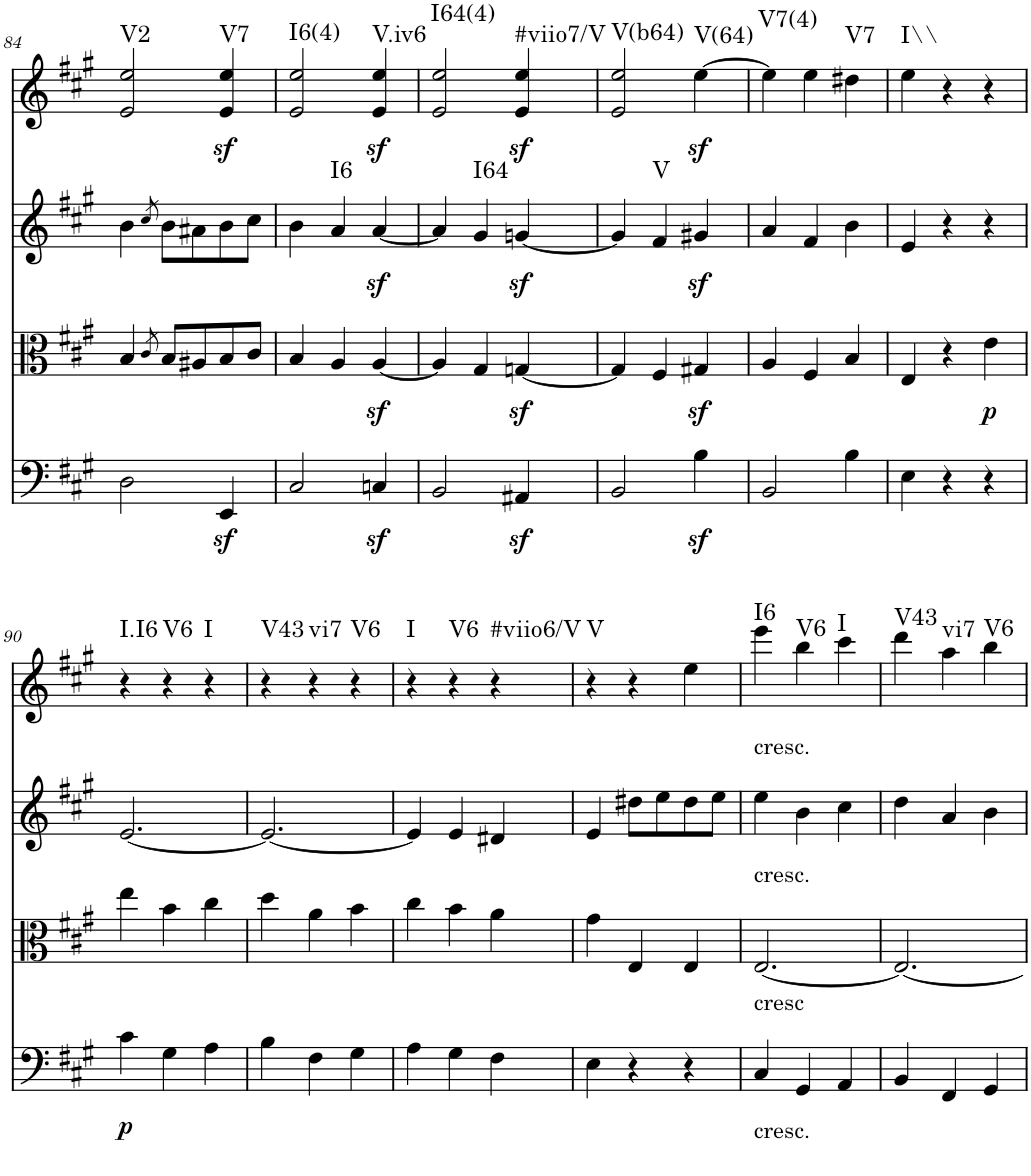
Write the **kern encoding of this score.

**kern	**dynam	**kern	**dynam	**kern	**harte	**kern	**dynam	**harte
*part4	*part4	*part3	*part3	*part2	*part2	*part1	*part1	*part1
*staff4	*staff4	*staff3	*staff3	*staff2	*	*staff1	*staff1	*
*I"Violoncello	*	*I"Viola	*	*I"Violin 2	*	*I"Violin 1	*	*
*I'Vc	*	*I'Vla	*	*I'Vln	*	*I'Vln	*	*
!!LO:PB:g=z
*clefF4	*	*clefC3	*	*clefG2	*	*clefG2	*	*
*k[f#c#g#]	*	*k[f#c#g#]	*	*k[f#c#g#]	*	*k[f#c#g#]	*	*
*M3/4	*	*M3/4	*	*M3/4	*	*M3/4	*	*
=84	=84	=84	=84	=84	=84	=84	=84	=84
!	!	!	!	!	!	!	!	!LO:H:kt=V2
2D\	.	4B/	.	4b\	.	2e/ 2ee/	.	N
.	.	8qc#/	.	8qcc#/	.	.	.	.
.	.	8B/L	.	8b\L	.	.	.	.
.	.	8A#X/	.	8a#X\	.	.	.	.
!	!	!	!	!	!	!	!LO:DY:b	!LO:H:kt=V7
4EEz</	.	8B/	.	8b\	.	4e/ 4ee/	sf	N
.	.	8c#/J	.	8cc#\J	.	.	.	.
=85	=85	=85	=85	=85	=85	=85	=85	=85
!	!	!	!	!	!	!	!	!LO:H:kt=I6(4)
2C#/	.	4B/	.	4b\	.	2e/ 2ee/	.	N
!	!	!	!	!	!LO:H:kt=I6	!	!	!
.	.	4A/	.	4a/	N	.	.	.
!	!	!	!	!	!	!	!LO:DY:b	!LO:H:kt=V.iv6
4Cnz</	.	[4Az</	.	[4az</	.	4e/ 4ee/	sf	N
=86	=86	=86	=86	=86	=86	=86	=86	=86
!	!	!	!	!	!	!	!	!LO:H:kt=I64(4)
2BB/	.	4A/]	.	4a/]	.	2e/ 2ee/	.	N
!	!	!	!	!	!LO:H:kt=I64	!	!	!
.	.	4G#/	.	4g#/	N	.	.	.
!	!	!	!	!	!	!	!LO:DY:b	!LO:H:kt=#viio7/V
4AA#Xz</	.	[4Gnz</	.	[4gnz</	.	4e/ 4ee/	sf	N
=87	=87	=87	=87	=87	=87	=87	=87	=87
!	!	!	!	!	!	!	!	!LO:H:kt=V(b64)
2BB/	.	4G/]	.	4g/]	.	2e/ 2ee/	.	N
!	!	!	!	!	!LO:H:kt=V	!	!	!
.	.	4F#/	.	4f#/	N	.	.	.
!	!	!	!	!	!	!	!LO:DY:b	!LO:H:kt=V(64)
4Bz<\	.	4G#Xz</	.	4g#Xz</	.	[4ee\	sf	N
=88	=88	=88	=88	=88	=88	=88	=88	=88
!	!	!	!	!	!	!	!	!LO:H:kt=V7(4)
2BB/	.	4A/	.	4a/	.	4ee\]	.	N
.	.	4F#/	.	4f#/	.	4ee\	.	.
!	!	!	!	!	!	!	!	!LO:H:kt=V7
4B\	.	4B/	.	4b\	.	4dd#X\	.	N
=89	=89	=89	=89	=89	=89	=89	=89	=89
!	!	!	!	!	!	!	!	!LO:H:kt=I\\
4E\	.	4E/	.	4e/	.	4ee\	.	N
4r	.	4r	.	4r	.	4r	.	.
!	!	!	!LO:DY:b	!	!	!	!	!
4r	.	4e\	p	4r	.	4r	.	.
!!LO:LB:g=z
=90	=90	=90	=90	=90	=90	=90	=90	=90
!	!LO:DY:b	!	!	!	!	!	!	!LO:H:kt=I.I6
4c#\	p	4ee\	.	[2.e/	.	4r	.	N
!	!	!	!	!	!	!	!	!LO:H:kt=V6
4G#\	.	4b\	.	.	.	4r	.	N
!	!	!	!	!	!	!	!	!LO:H:kt=I
4A\	.	4cc#\	.	.	.	4r	.	N
=91	=91	=91	=91	=91	=91	=91	=91	=91
!	!	!	!	!	!	!	!	!LO:H:kt=V43
4B\	.	4dd\	.	2.e/_	.	4r	.	N
!	!	!	!	!	!	!	!	!LO:H:kt=vi7
4F#\	.	4a\	.	.	.	4r	.	N
!	!	!	!	!	!	!	!	!LO:H:kt=V6
4G#\	.	4b\	.	.	.	4r	.	N
=92	=92	=92	=92	=92	=92	=92	=92	=92
!	!	!	!	!	!	!	!	!LO:H:kt=I
4A\	.	4cc#\	.	4e/]	.	4r	.	N
!	!	!	!	!	!	!	!	!LO:H:kt=V6
4G#\	.	4b\	.	4e/	.	4r	.	N
!	!	!	!	!	!	!	!	!LO:H:kt=#viio6/V
4F#\	.	4a\	.	4d#X/	.	4r	.	N
=93	=93	=93	=93	=93	=93	=93	=93	=93
!	!	!	!	!	!	!	!	!LO:H:kt=V
4E\	.	4g#\	.	4e/	.	4r	.	N
4r	.	4E/	.	8dd#X\L	.	4r	.	.
.	.	.	.	8ee\	.	.	.	.
4r	.	4E/	.	8dd#\	.	4ee\	.	.
.	.	.	.	8ee\J	.	.	.	.
=94	=94	=94	=94	=94	=94	=94	=94	=94
!	!	!	!	!	!	!LO:TX:b:t=cresc.	!	!
!	!	!	!	!LO:TX:b:t=cresc.	!	!	!	!
!	!	!LO:TX:b:t=cresc	!	!	!	!	!	!
!LO:TX:b:t=cresc.	!	!	!	!	!	!	!	!LO:H:kt=I6
4C#/	.	[2.E/	.	4ee\	.	4eee\	.	N
!	!	!	!	!	!	!	!	!LO:H:kt=V6
4GG#/	.	.	.	4b\	.	4bb\	.	N
!	!	!	!	!	!	!	!	!LO:H:kt=I
4AA/	.	.	.	4cc#\	.	4ccc#\	.	N
=95	=95	=95	=95	=95	=95	=95	=95	=95
!	!	!	!	!	!	!	!	!LO:H:kt=V43
4BB/	.	2.E/_	.	4dd\	.	4ddd\	.	N
!	!	!	!	!	!	!	!	!LO:H:kt=vi7
4FF#/	.	.	.	4a/	.	4aa\	.	N
!	!	!	!	!	!	!	!	!LO:H:kt=V6
4GG#/	.	.	.	4b\	.	4bb\	.	N
=	=	=	=	=	=	=	=	=
*-	*-	*-	*-	*-	*-	*-	*-	*-
